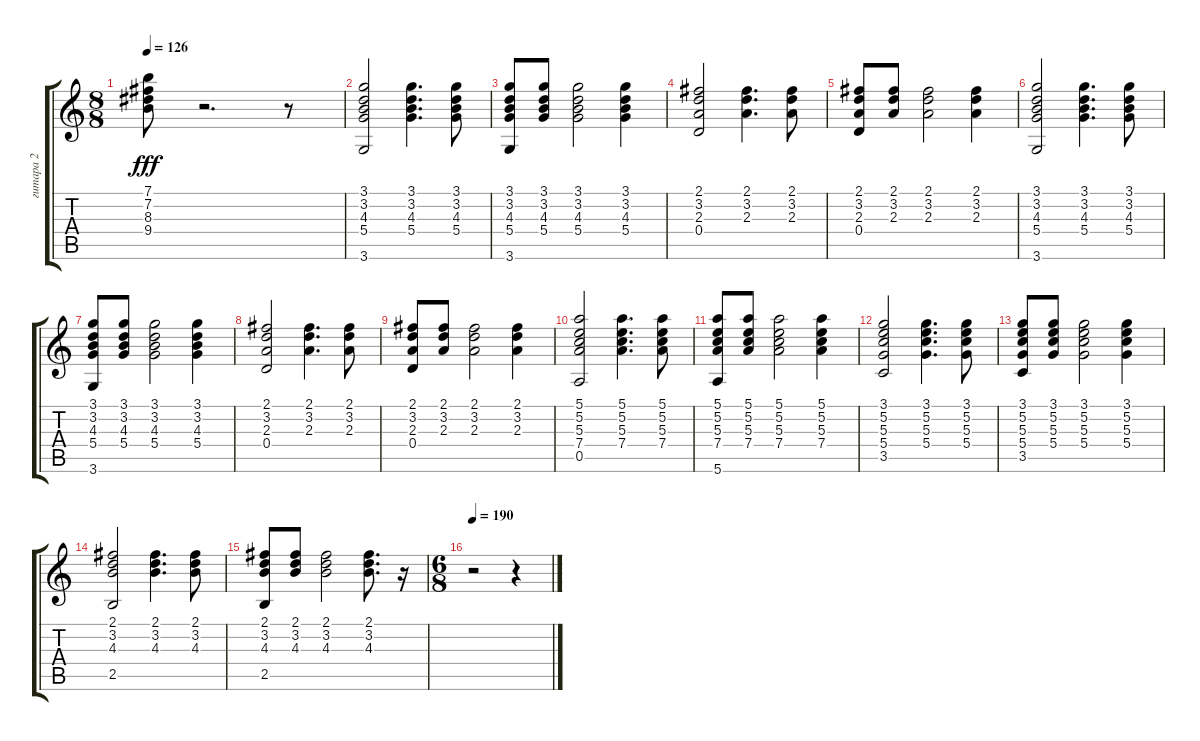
\track ("гитара 2" "гитара 2") {instrument acousticguitarsteel}
\staff {score tabs}
\tuning (E4 B3 G3 D3 A2 E2) {hide}
\ts (8 8)
\tempo 126
\clef g2
\ks c
(7.1 7.2 8.3 9.4).8{dy fff} r.2{d} r.8 |
(3.1 3.2 4.3 5.4 3.6).2 (3.1 3.2 4.3 5.4).4{d} (3.1 3.2 4.3 5.4).8 |
(3.1 3.2 4.3 5.4 3.6).8 (3.1 3.2 4.3 5.4).8 (3.1 3.2 4.3 5.4).2 (3.1 3.2 4.3 5.4).4 |
(2.1 3.2 2.3 0.4).2 (2.1 3.2 2.3).4{d} (2.1 3.2 2.3).8 |
(2.1 3.2 2.3 0.4).8 (2.1 3.2 2.3).8 (2.1 3.2 2.3).2 (2.1 3.2 2.3).4 |
(3.1 3.2 4.3 5.4 3.6).2 (3.1 3.2 4.3 5.4).4{d} (3.1 3.2 4.3 5.4).8 |
(3.1 3.2 4.3 5.4 3.6).8 (3.1 3.2 4.3 5.4).8 (3.1 3.2 4.3 5.4).2 (3.1 3.2 4.3 5.4).4 |
(2.1 3.2 2.3 0.4).2 (2.1 3.2 2.3).4{d} (2.1 3.2 2.3).8 |
(2.1 3.2 2.3 0.4).8 (2.1 3.2 2.3).8 (2.1 3.2 2.3).2 (2.1 3.2 2.3).4 |
(5.1 5.2 5.3 7.4 0.5).2 (5.1 5.2 5.3 7.4).4{d} (5.1 5.2 5.3 7.4).8 |
(5.1 5.2 5.3 7.4 5.6).8 (5.1 5.2 5.3 7.4).8 (5.1 5.2 5.3 7.4).2 (5.1 5.2 5.3 7.4).4 |
(3.1 5.2 5.3 5.4 3.5).2 (3.1 5.2 5.3 5.4).4{d} (3.1 5.2 5.3 5.4).8 |
(3.1 5.2 5.3 5.4 3.5).8 (3.1 5.2 5.3 5.4).8 (3.1 5.2 5.3 5.4).2 (3.1 5.2 5.3 5.4).4 |
(2.1 3.2 4.3 2.5).2 (2.1 3.2 4.3).4{d} (2.1 3.2 4.3).8 |
(2.1 3.2 4.3 2.5).8 (2.1 3.2 4.3).8 (2.1 3.2 4.3).2 (2.1 3.2 4.3).8{d} r.16 |
\ts (6 8)
\tempo 190
r.2 r.4
